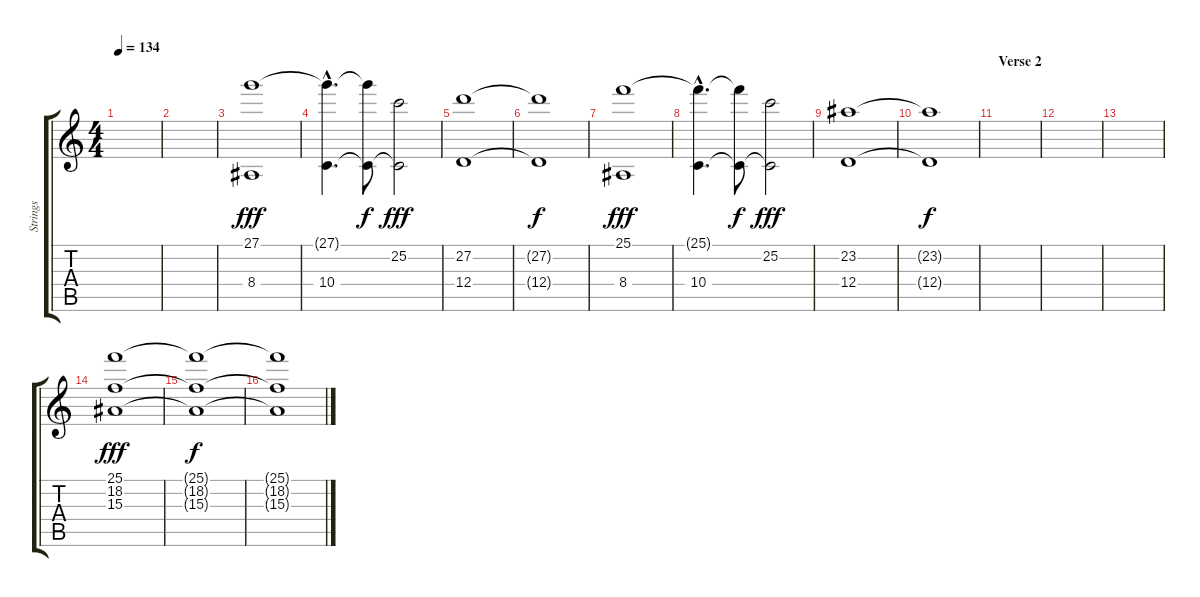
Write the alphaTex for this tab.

\track ("Strings" "Strings") {instrument stringensemble1}
\staff {score tabs}
\tuning (E4 B3 G3 D3 A2 E2) {hide}
\ts (4 4)
\tempo 134
\clef g2
\ks c
|
|
(27.1 8.4).1{dy fff volume 6} |
(27.1{hac t} 10.4{hac}).4{d} (27.1{t} 10.4{t}).8{dy f} (25.2 10.4{t}).2{dy fff} |
(27.2 12.4).1 |
(27.2{t} 12.4{t}).1{dy f} |
(25.1 8.4).1{dy fff} |
(25.1{hac t} 10.4{hac}).4{d} (25.1{t} 10.4{t}).8{dy f} (25.2 10.4{t}).2{dy fff volume 3} |
(23.2 12.4).1{volume 13} |
(23.2{t} 12.4{t}).1{dy f} |
\section ("" "Verse 2")
|
|
|
(25.1 18.2 15.3).1{dy fff volume 4} |
(25.1{t} 18.2{t} 15.3{t}).1{dy f} |
(25.1{t} 18.2{t} 15.3{t}).1
